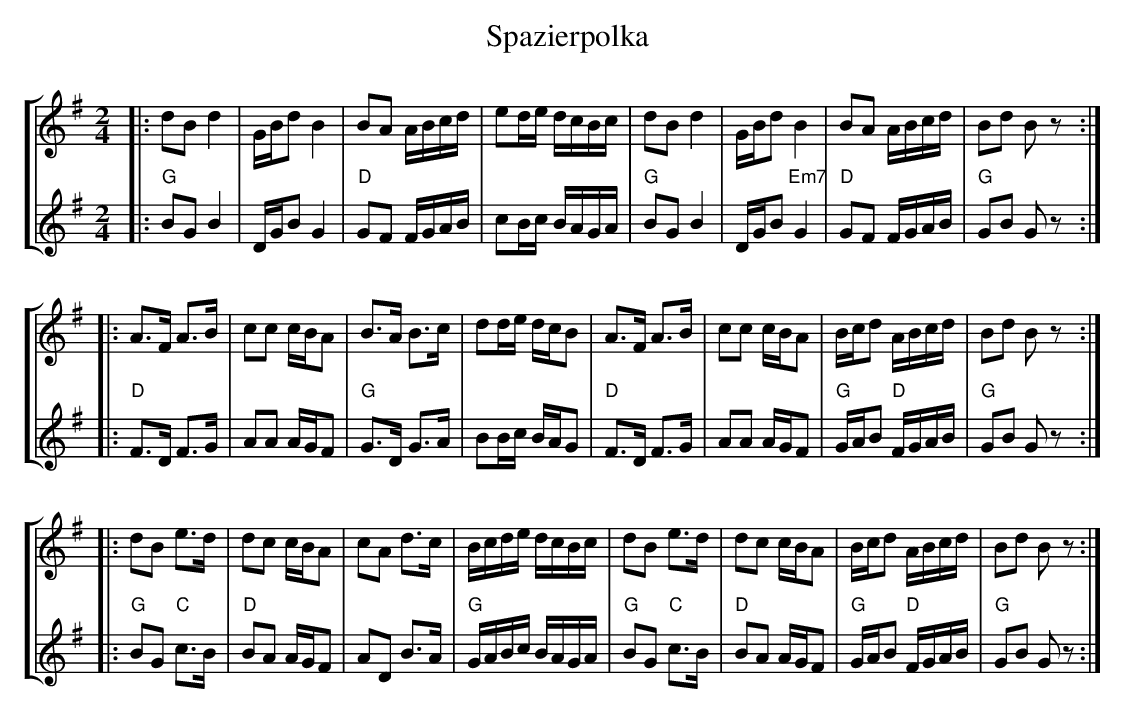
X:1
T:Spazierpolka
%%score [ 1 | 2 ]
L:1/4
M:2/4
K:G
V:1
|: d/B/ d | G/4B/4d/ B | B/A/ A/4B/4c/4d/4 | e/d/4e/4 d/4c/4B/4c/4 |  d/B/ d | G/4B/4d/ B | B/A/ A/4B/4c/4d/4 | B/d/ B/ z/ :|
|:A/>F/ A/>B/ | c/c/ c/4B/4A/ | B/>A/ B/>c/ | d/d/4e/4 d/4c/4B/ |  A/>F/ A/>B/ | c/c/ c/4B/4A/ | B/4c/4d/ A/4B/4c/4d/4 | B/d/ B/ z/ :|
|:d/B/ e/>d/ | d/c/ c/4B/4A/ | c/A/ d/>c/ | B/4c/4d/4e/4 d/4c/4B/4c/4 |  d/B/ e/>d/ | d/c/ c/4B/4A/ | B/4c/4d/ A/4B/4c/4d/4 | B/d/ B/ z/ :|
V:2
|: "G" B/G/ B | D/4G/4B/ G | "D" G/F/ F/4G/4A/4B/4 | c/B/4c/4 B/4A/4G/4A/4 |  "G" B/G/ B | D/4G/4B/ "Em7" G | "D" G/F/ F/4G/4A/4B/4 | "G" G/B/ G/ z/ :|
|:"D" F/>D/ F/>G/ | A/A/ A/4G/4F/ | "G" G/>D/ G/>A/ | B/B/4c/4 B/4A/4G/ |  "D" F/>D/ F/>G/ | A/A/ A/4G/4F/ | "G" G/4A/4B/ "D" F/4G/4A/4B/4 | "G" G/B/ G/ z/ :|
|:"G" B/G/ "C" c/>B/ | "D" B/A/ A/4G/4F/ | A/D/ B/>A/ | "G" G/4A/4B/4c/4 B/4A/4G/4A/4 |  "G" B/G/ "C" c/>B/ | "D" B/A/ A/4G/4F/ | "G" G/4A/4B/ "D" F/4G/4A/4B/4 | "G" G/B/ G/ z/ :|
